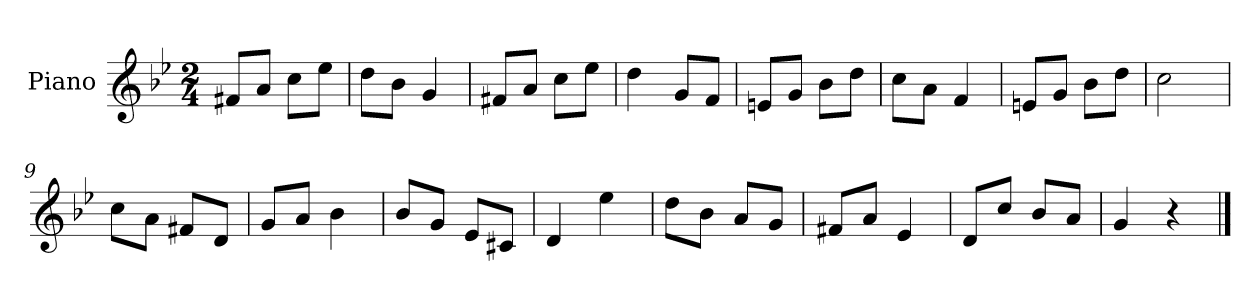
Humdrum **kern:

**kern
*part1
*staff1
*I"Piano
*I'Pno
*clefG2
*k[b-e-]
*M2/4
=1
8f#X/L
8a/J
8cc\L
8ee-\J
=2
8dd\L
8b-\J
4g/
=3
8f#X/L
8a/J
8cc\L
8ee-\J
=4
4dd\
8g/L
8f/J
=5
8en/L
8g/J
8b-\L
8dd\J
=6
8cc\L
8a\J
4f/
=7
8en/L
8g/J
8b-\L
8dd\J
=8
2cc\
=9
8cc\L
8a\J
8f#X/L
8d/J
=10
8g/L
8a/J
4b-\
=11
8b-/L
8g/J
8e-/L
8c#X/J
=12
4d/
4ee-\
=13
8dd\L
8b-\J
8a/L
8g/J
=14
8f#X/L
8a/J
4e-/
=15
8d/L
8cc/J
8b-/L
8a/J
=16
4g/
4r
==
*-
